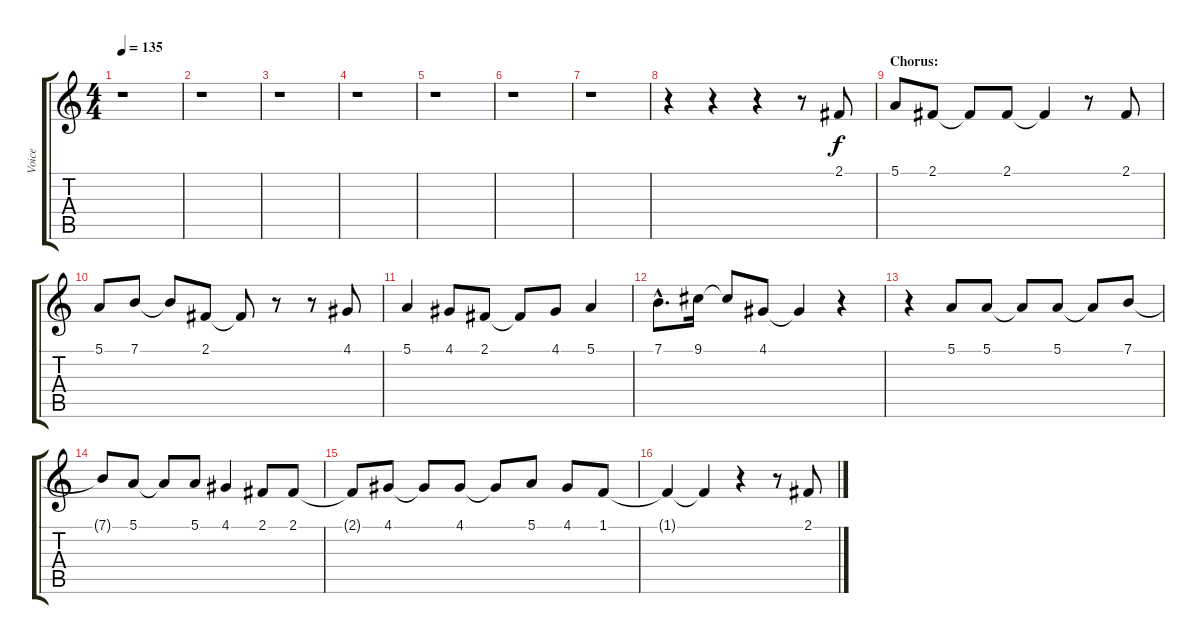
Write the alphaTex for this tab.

\track ("Voice" "Voice") {instrument cello}
\staff {score tabs}
\tuning (E4 B3 G3 D3 A2 E2) {hide}
\ts (4 4)
\tempo 135
\clef g2
\ks c
r.1{dy f} |
r.1 |
r.1 |
r.1 |
r.1 |
r.1 |
r.1 |
r.4 r.4 r.4 r.8 2.1.8 |
\section ("" "Chorus:")
5.1.8 2.1.8 2.1{t}.8 2.1.8 2.1{t}.4 r.8 2.1.8 |
5.1.8 7.1.8 7.1{t}.8 2.1.8 2.1{t}.8 r.8 r.8 4.1.8 |
5.1.4 4.1.8 2.1.8 2.1{t}.8 4.1.8 5.1.4 |
7.1{hac}.8{d} 9.1.16 9.1{t}.8 4.1.8 4.1{t}.4 r.4 |
r.4 5.1.8 5.1.8 5.1{t}.8 5.1.8 5.1{t}.8 7.1.8 |
7.1{t}.8 5.1.8 5.1{t}.8 5.1.8 4.1.4 2.1.8 2.1.8 |
2.1{t}.8 4.1.8 4.1{t}.8 4.1.8 4.1{t}.8 5.1.8 4.1.8 1.1.8 |
1.1{t}.4 1.1{t}.4 r.4 r.8 2.1.8
